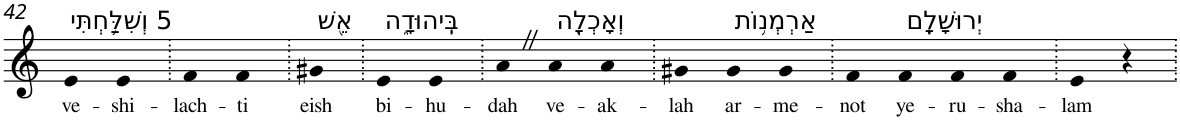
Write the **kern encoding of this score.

**kern	**text
*part1	*part1
*staff1	*staff1
*I"Piano	*
*I'Pno	*
!!LO:PB:g=z
*clefG2	*
*k[]	*
=42	=42
!LO:TX:a:t=5 וְשִׁלַּ֥חְתִּי	!
!	!LO:LY:b
4e	ve-
!	!LO:LY:b
4e	-shi-
=43.	=43.
!	!LO:LY:b
4f	-lach-
!	!LO:LY:b
4f	-ti
=44.	=44.
!LO:TX:a:t=אֵ֖שׁ	!
!	!LO:LY:b
4g#X	eish
=45.	=45.
!LO:TX:a:t=בִּֽיהוּדָ֑ה	!
!	!LO:LY:b
4e	bi-
!	!LO:LY:b
4e	-hu-
=46.	=46.
!	!LO:LY:b
4aZ	-dah
!LO:TX:a:t=וְאָכְלָ֖ה	!
!	!LO:LY:b
4a	ve-
!	!LO:LY:b
4a	-ak-
=47.	=47.
!	!LO:LY:b
4g#X	-lah
!LO:TX:a:t=אַרְמְנ֥וֹת	!
!	!LO:LY:b
4g#	ar-
!	!LO:LY:b
4g#	-me-
=48.	=48.
!	!LO:LY:b
4f	-not
!LO:TX:a:t=יְרוּשָׁלִָֽם	!
!	!LO:LY:b
4f	ye-
!	!LO:LY:b
4f	-ru-
!	!LO:LY:b
4f	-sha-
=49.	=49.
!	!LO:LY:b
4e	-lam
4r	.
=.	=.
*-	*-
